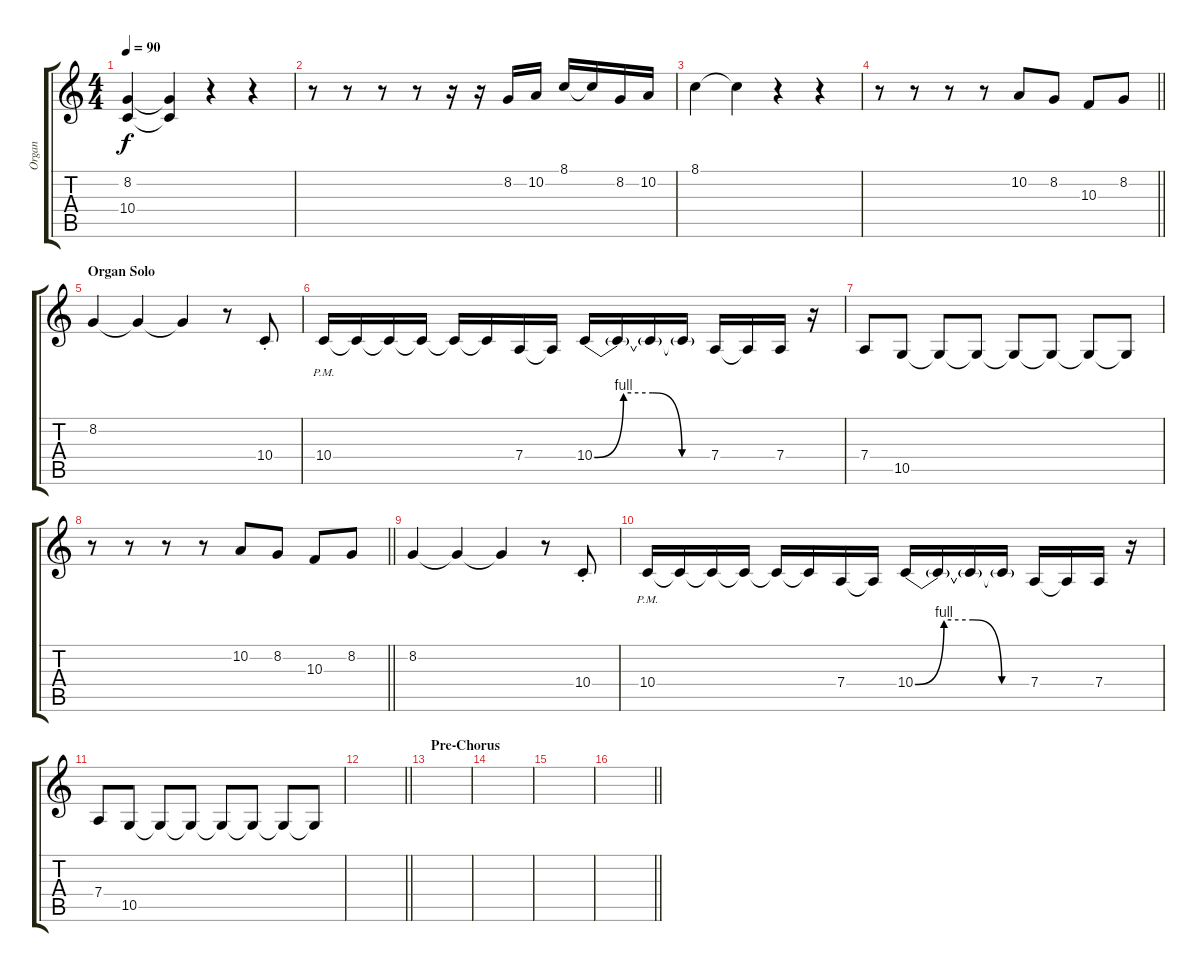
\track ("Organ" "Organ") {instrument lead2sawtooth}
\staff {score tabs}
\tuning (E4 B3 G3 D3 A2 E2) {hide}
\ts (4 4)
\tempo 90
\clef g2
\ks c
(8.2 10.4).4{dy f} (8.2{t} 10.4{t}).4 r.4 r.4 |
r.8 r.8 r.8 r.8 r.16 r.16 8.2.16 10.2.16 8.1.16 8.1{t}.16 8.2.16 10.2.16 |
8.1.4 8.1{t}.4 r.4 r.4 |
\barLineRight lightlight
r.8 r.8 r.8 r.8 10.2.8 8.2.8 10.3.8 8.2.8 |
\section ("" "Organ Solo")
8.2.4 8.2{t}.4 8.2{t}.4 r.8 10.4{st}.8 |
10.4{pm}.16 10.4{t}.16 10.4{t}.16 10.4{t}.16 10.4{t}.16 10.4{t}.16 7.4.16 7.4{t}.16 10.4{be (custom 0 0 15 4 30 4 45 0 60 0)}.16 10.4{t}.16 10.4{t}.16 10.4{t}.16 7.4.16 7.4{t}.16 7.4.16 r.16 |
7.4.8 10.5.8 10.5{t}.8 10.5{t}.8 10.5{t}.8 10.5{t}.8 10.5{t}.8 10.5{t}.8 |
\barLineRight lightlight
r.8 r.8 r.8 r.8 10.2.8 8.2.8 10.3.8 8.2.8 |
8.2.4 8.2{t}.4 8.2{t}.4 r.8 10.4{st}.8 |
10.4{pm}.16 10.4{t}.16 10.4{t}.16 10.4{t}.16 10.4{t}.16 10.4{t}.16 7.4.16 7.4{t}.16 10.4{be (custom 0 0 15 4 30 4 45 0 60 0)}.16 10.4{t}.16 10.4{t}.16 10.4{t}.16 7.4.16 7.4{t}.16 7.4.16 r.16 |
7.4.8 10.5.8 10.5{t}.8 10.5{t}.8 10.5{t}.8 10.5{t}.8 10.5{t}.8 10.5{t}.8 |
\barLineRight lightlight
|
\section ("" "Pre-Chorus")
|
|
|
\barLineRight lightlight
